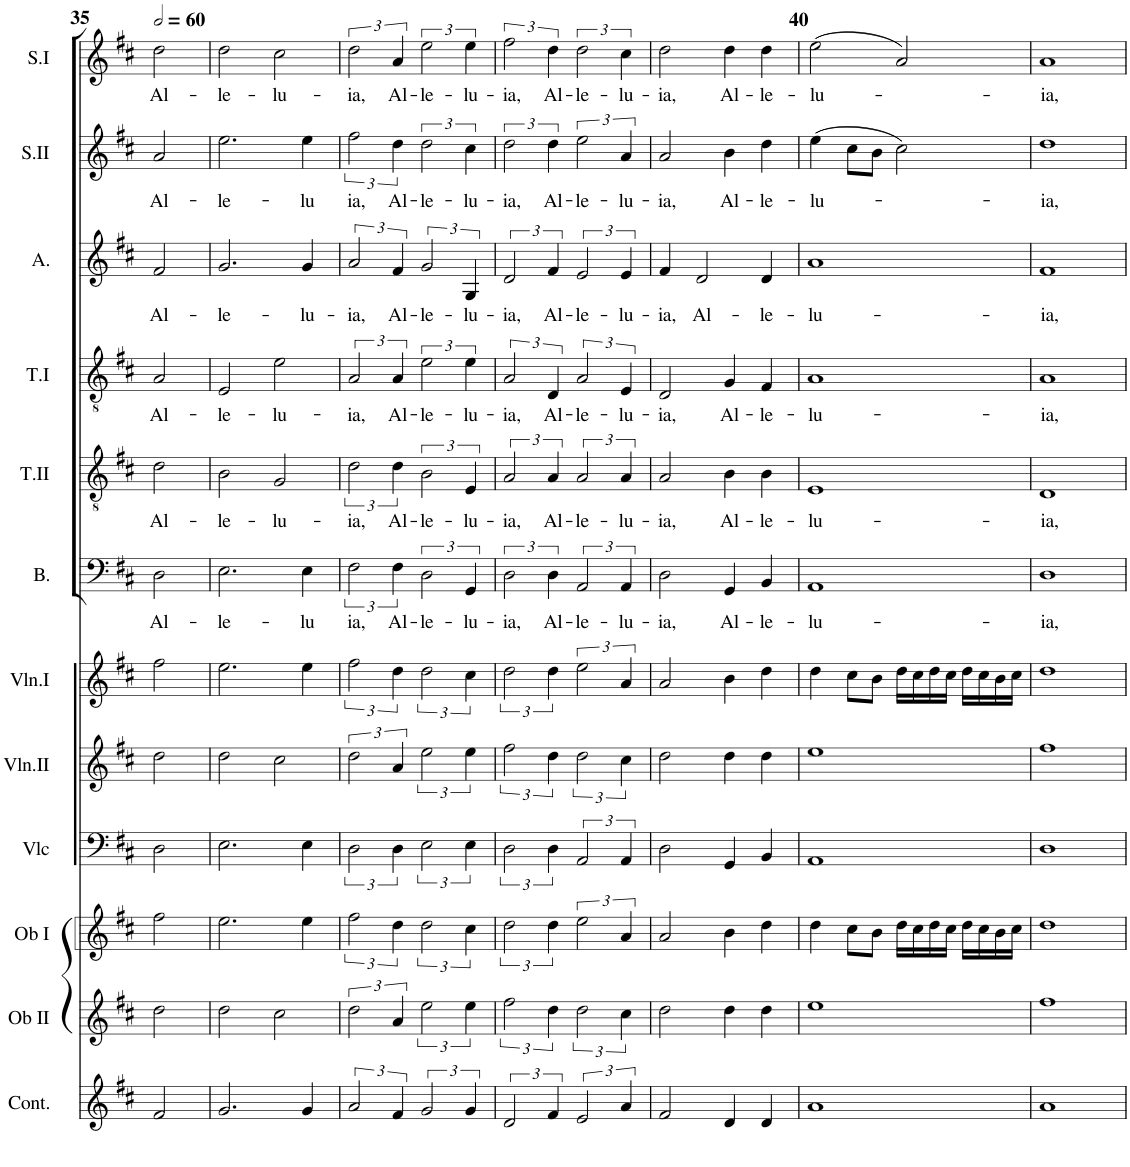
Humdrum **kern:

**kern	**kern	**kern	**kern	**kern	**kern	**kern	**text	**kern	**text	**kern	**text	**kern	**text	**kern	**text	**kern	**text
*part12	*part11	*part10	*part9	*part8	*part7	*part6	*part6	*part5	*part5	*part4	*part4	*part3	*part3	*part2	*part2	*part1	*part1
*staff12	*staff11	*staff10	*staff9	*staff8	*staff7	*staff6	*staff6	*staff5	*staff5	*staff4	*staff4	*staff3	*staff3	*staff2	*staff2	*staff1	*staff1
*I"Continuo.	*I"Oboe II	*I"Oboe I	*I"Violoncelle	*I"Violon II	*I"Violon I	*I"Bass	*	*I"Ténor II	*	*I"Tenor	*	*I"Alto	*	*I"Soprano II	*	*I"Soprano I	*
*I'Cont.	*I'Ob II	*I'Ob I	*I'Vlc	*I'Vln.II	*I'Vln.I	*I'B.	*	*I'T.II	*	*	*	*I'A.	*	*I'S.II	*	*I'S.I	*
!!LO:PB:g=z
*clefG2	*clefG2	*clefG2	*clefF4	*clefG2	*clefG2	*clefF4	*	*clefGv2	*	*clefGv2	*	*clefG2	*	*clefG2	*	*clefG2	*
*k[f#c#]	*k[f#c#]	*k[f#c#]	*k[f#c#]	*k[f#c#]	*k[f#c#]	*k[f#c#]	*	*k[f#c#]	*	*k[f#c#]	*	*k[f#c#]	*	*k[f#c#]	*	*k[f#c#]	*
*M2/2	*M2/2	*M2/2	*M2/2	*M2/2	*M2/2	*M2/2	*	*M2/2	*	*M2/2	*	*M2/2	*	*M2/2	*	*M2/2	*
*met(c|)	*met(c|)	*met(c|)	*met(c|)	*met(c|)	*met(c|)	*met(c|)	*	*met(c|)	*	*met(c|)	*	*met(c|)	*	*met(c|)	*	*met(c|)	*
*MM120	*MM120	*MM120	*MM120	*MM120	*MM120	*MM120	*	*MM120	*	*MM120	*	*MM120	*	*MM120	*	*MM120	*
=35	=35	=35	=35	=35	=35	=35	=35	=35	=35	=35	=35	=35	=35	=35	=35	=35	=35
!	!	!	!	!	!	!	!LO:LY:b	!	!LO:LY:b	!	!LO:LY:b	!	!LO:LY:b	!	!LO:LY:b	!	!LO:LY:b
2f#/	2dd\	2ff#\	2D\	2dd\	2ff#\	2D\	Al-	2d\	Al-	2A/	Al-	2f#/	Al-	2a/	Al-	2dd\	Al-
=36	=36	=36	=36	=36	=36	=36	=36	=36	=36	=36	=36	=36	=36	=36	=36	=36	=36
!	!	!	!	!	!	!	!LO:LY:b	!	!LO:LY:b	!	!LO:LY:b	!	!LO:LY:b	!	!LO:LY:b	!	!LO:LY:b
2.g/	2dd\	2.ee\	2.E\	2dd\	2.ee\	2.E\	-le-	2B\	-le-	2E/	-le-	2.g/	-le-	2.ee\	-le-	2dd\	-le-
!	!	!	!	!	!	!	!	!	!LO:LY:b	!	!LO:LY:b	!	!	!	!	!	!LO:LY:b
.	2cc#\	.	.	2cc#\	.	.	.	2G/	-lu-	2e\	-lu-	.	.	.	.	2cc#\	-lu-
!	!	!	!	!	!	!	!LO:LY:b	!	!	!	!	!	!LO:LY:b	!	!LO:LY:b	!	!
4g/	.	4ee\	4E\	.	4ee\	4E\	-lu	.	.	.	.	4g/	-lu-	4ee\	-lu	.	.
=37	=37	=37	=37	=37	=37	=37	=37	=37	=37	=37	=37	=37	=37	=37	=37	=37	=37
!	!	!	!	!	!	!	!LO:LY:b	!	!LO:LY:b	!	!LO:LY:b	!	!LO:LY:b	!	!LO:LY:b	!	!LO:LY:b
3a/	3dd\	3ff#\	3D\	3dd\	3ff#\	3F#\	-ia,	3d\	-ia,	3A/	-ia,	3a/	-ia,	3ff#\	-ia,	3dd\	-ia,
!	!	!	!	!	!	!	!LO:LY:b	!	!LO:LY:b	!	!LO:LY:b	!	!LO:LY:b	!	!LO:LY:b	!	!LO:LY:b
6f#/	6a/	6dd\	6D\	6a/	6dd\	6F#\	Al-	6d\	Al-	6A/	Al-	6f#/	Al-	6dd\	Al-	6a/	Al-
!	!	!	!	!	!	!	!LO:LY:b	!	!LO:LY:b	!	!LO:LY:b	!	!LO:LY:b	!	!LO:LY:b	!	!LO:LY:b
3g/	3ee\	3dd\	3E\	3ee\	3dd\	3D\	-le-	3B\	-le-	3e\	-le-	3g/	-le-	3dd\	-le-	3ee\	-le-
!	!	!	!	!	!	!	!LO:LY:b	!	!LO:LY:b	!	!LO:LY:b	!	!LO:LY:b	!	!LO:LY:b	!	!LO:LY:b
6g/	6ee\	6cc#\	6E\	6ee\	6cc#\	6GG/	-lu-	6E/	-lu-	6e\	-lu-	6G/	-lu-	6cc#\	-lu-	6ee\	-lu-
=38	=38	=38	=38	=38	=38	=38	=38	=38	=38	=38	=38	=38	=38	=38	=38	=38	=38
!	!	!	!	!	!	!	!LO:LY:b	!	!LO:LY:b	!	!LO:LY:b	!	!LO:LY:b	!	!LO:LY:b	!	!LO:LY:b
3d/	3ff#\	3dd\	3D\	3ff#\	3dd\	3D\	-ia,	3A/	-ia,	3A/	-ia,	3d/	-ia,	3dd\	-ia,	3ff#\	-ia,
!	!	!	!	!	!	!	!LO:LY:b	!	!LO:LY:b	!	!LO:LY:b	!	!LO:LY:b	!	!LO:LY:b	!	!LO:LY:b
6f#/	6dd\	6dd\	6D\	6dd\	6dd\	6D\	Al-	6A/	Al-	6D/	Al-	6f#/	Al-	6dd\	Al-	6dd\	Al-
!	!	!	!	!	!	!	!LO:LY:b	!	!LO:LY:b	!	!LO:LY:b	!	!LO:LY:b	!	!LO:LY:b	!	!LO:LY:b
3e/	3dd\	3ee\	3AA/	3dd\	3ee\	3AA/	-le-	3A/	-le-	3A/	-le-	3e/	-le-	3ee\	-le-	3dd\	-le-
!	!	!	!	!	!	!	!LO:LY:b	!	!LO:LY:b	!	!LO:LY:b	!	!LO:LY:b	!	!LO:LY:b	!	!LO:LY:b
6a/	6cc#\	6a/	6AA/	6cc#\	6a/	6AA/	-lu-	6A/	-lu-	6E/	-lu-	6e/	-lu-	6a/	-lu-	6cc#\	-lu-
=39	=39	=39	=39	=39	=39	=39	=39	=39	=39	=39	=39	=39	=39	=39	=39	=39	=39
!	!	!	!	!	!	!	!LO:LY:b	!	!LO:LY:b	!	!LO:LY:b	!	!LO:LY:b	!	!LO:LY:b	!	!LO:LY:b
2f#/	2dd\	2a/	2D\	2dd\	2a/	2D\	-ia,	2A/	-ia,	2D/	-ia,	4f#/	-ia,	2a/	-ia,	2dd\	-ia,
!	!	!	!	!	!	!	!	!	!	!	!	!	!LO:LY:b	!	!	!	!
.	.	.	.	.	.	.	.	.	.	.	.	2d/	Al-	.	.	.	.
!	!	!	!	!	!	!	!LO:LY:b	!	!LO:LY:b	!	!LO:LY:b	!	!	!	!LO:LY:b	!	!LO:LY:b
4d/	4dd\	4b\	4GG/	4dd\	4b\	4GG/	Al-	4B\	Al-	4G/	Al-	.	.	4b\	Al-	4dd\	Al-
!	!	!	!	!	!	!	!LO:LY:b	!	!LO:LY:b	!	!LO:LY:b	!	!LO:LY:b	!	!LO:LY:b	!	!LO:LY:b
4d/	4dd\	4dd\	4BB/	4dd\	4dd\	4BB/	-le-	4B\	-le-	4F#/	-le-	4d/	-le-	4dd\	-le-	4dd\	-le-
=40	=40	=40	=40	=40	=40	=40	=40	=40	=40	=40	=40	=40	=40	=40	=40	=40	=40
!	!	!	!	!	!	!	!LO:LY:b	!	!LO:LY:b	!	!LO:LY:b	!	!LO:LY:b	!	!LO:LY:b	!	!LO:LY:b
1a	1ee	4dd\	1AA	1ee	4dd\	1AA	-lu-	1E	-lu-	1A	-lu-	1a	-lu-	(4ee\	-lu-	(2ee\	-lu-
.	.	8cc#\L	.	.	8cc#\L	.	.	.	.	.	.	.	.	8cc#\L	.	.	.
.	.	8b\J	.	.	8b\J	.	.	.	.	.	.	.	.	8b\J	.	.	.
.	.	16dd\LL	.	.	16dd\LL	.	.	.	.	.	.	.	.	2cc#\)	.	2a/)	.
.	.	16cc#\	.	.	16cc#\	.	.	.	.	.	.	.	.	.	.	.	.
.	.	16dd\	.	.	16dd\	.	.	.	.	.	.	.	.	.	.	.	.
.	.	16cc#\JJ	.	.	16cc#\JJ	.	.	.	.	.	.	.	.	.	.	.	.
.	.	16dd\LL	.	.	16dd\LL	.	.	.	.	.	.	.	.	.	.	.	.
.	.	16cc#\	.	.	16cc#\	.	.	.	.	.	.	.	.	.	.	.	.
.	.	16b\	.	.	16b\	.	.	.	.	.	.	.	.	.	.	.	.
.	.	16cc#\JJ	.	.	16cc#\JJ	.	.	.	.	.	.	.	.	.	.	.	.
=41	=41	=41	=41	=41	=41	=41	=41	=41	=41	=41	=41	=41	=41	=41	=41	=41	=41
!	!	!	!	!	!	!	!LO:LY:b	!	!LO:LY:b	!	!LO:LY:b	!	!LO:LY:b	!	!LO:LY:b	!	!LO:LY:b
1a	1ff#	1dd	1D	1ff#	1dd	1D	-ia,	1D	-ia,	1A	-ia,	1f#	-ia,	1dd	-ia,	1a	-ia,
=	=	=	=	=	=	=	=	=	=	=	=	=	=	=	=	=	=
*-	*-	*-	*-	*-	*-	*-	*-	*-	*-	*-	*-	*-	*-	*-	*-	*-	*-
